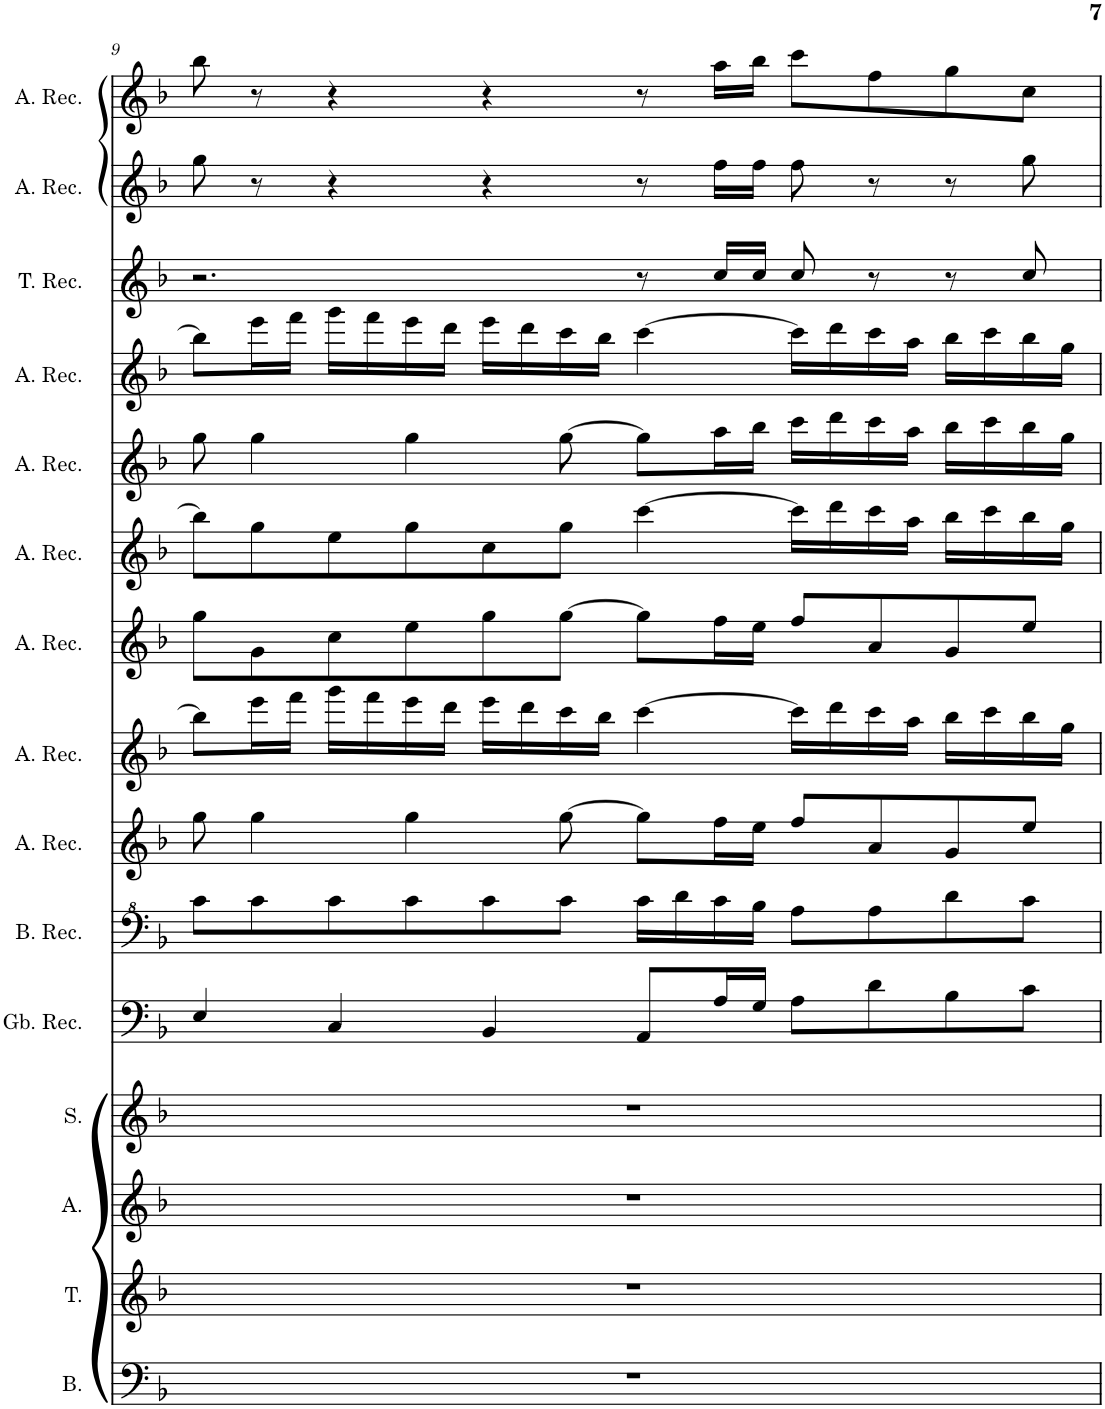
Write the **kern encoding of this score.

**kern	**kern	**kern	**kern	**kern	**kern	**kern	**kern	**kern	**kern	**kern	**kern	**kern	**kern	**kern	**kern
*part16	*part15	*part14	*part13	*part12	*part11	*part10	*part9	*part8	*part7	*part6	*part5	*part4	*part3	*part2	*part1
*staff16	*staff15	*staff14	*staff13	*staff12	*staff11	*staff10	*staff9	*staff8	*staff7	*staff6	*staff5	*staff4	*staff3	*staff2	*staff1
*I"Bass	*I"Tenor	*I"Alto	*I"Soprano	*I"Greatbass Recorder	*I"Bass Recorder	*I"Alto Recorder	*I"Alto Recorder	*I"Alto Recorder	*I"Alto Recorder	*I"Alto Recorder	*I"Alto Recorder	*I"Timpani	*I"Tenor Recorder	*I"Alto Recorder	*I"Alto Recorder
*I'B.	*I'T.	*I'A.	*I'S.	*I'Gb. Rec.	*I'B. Rec.	*I'A. Rec.	*I'A. Rec.	*I'A. Rec.	*I'A. Rec.	*I'A. Rec.	*I'A. Rec.	*I'Timp.	*I'T. Rec.	*I'A. Rec.	*I'A. Rec.
!!LO:PB:g=z
*clefF4	*clefG2	*clefG2	*clefG2	*clefF4	*clefF^4	*clefG2	*clefG2	*clefG2	*clefG2	*clefG2	*clefG2	*clefF4	*clefG2	*clefG2	*clefG2
*k[b-]	*k[b-]	*k[b-]	*k[b-]	*k[b-]	*k[b-]	*k[b-]	*k[b-]	*k[b-]	*k[b-]	*k[b-]	*k[b-]	*k[b-]	*k[b-]	*k[b-]	*k[b-]
*M6/4	*M6/4	*M6/4	*M6/4	*M6/4	*M6/4	*M6/4	*M6/4	*M6/4	*M6/4	*M6/4	*M6/4	*M6/4	*M6/4	*M6/4	*M6/4
=9	=9	=9	=9	=9	=9	=9	=9	=9	=9	=9	=9	=9	=9	=9	=9
!	!	!	!	!	!	!	!	!	!	!	!	!LO:N:vis=2	!	!	!
1.r	1.r	1.r	1.r	4E/	8cc\L	8gg\	8bb-\L]	8gg\L	8bb-\L]	8gg\	8bb-\L]	2.r	2.r	8gg\	8bb-\
.	.	.	.	.	8cc\	4gg\	16eee\L	8g\	8gg\	4gg\	16eee\L	.	.	8r	8r
.	.	.	.	.	.	.	16fff\JJ	.	.	.	16fff\JJ	.	.	.	.
.	.	.	.	4C/	8cc\	.	16ggg\LL	8cc\	8ee\	.	16ggg\LL	.	.	4r	4r
.	.	.	.	.	.	.	16fff\	.	.	.	16fff\	.	.	.	.
.	.	.	.	.	8cc\	4gg\	16eee\	8ee\	8gg\	4gg\	16eee\	.	.	.	.
.	.	.	.	.	.	.	16ddd\JJ	.	.	.	16ddd\JJ	.	.	.	.
.	.	.	.	4BB-/	8cc\	.	16eee\LL	8gg\	8cc\	.	16eee\LL	.	.	4r	4r
.	.	.	.	.	.	.	16ddd\	.	.	.	16ddd\	.	.	.	.
.	.	.	.	.	8cc\J	[8gg\	16ccc\	[8gg\J	8gg\J	[8gg\	16ccc\	.	.	.	.
.	.	.	.	.	.	.	16bb-\JJ	.	.	.	16bb-\JJ	.	.	.	.
.	.	.	.	8AA/L	16cc\LL	8gg\L]	[4ccc\	8gg\L]	[4ccc\	8gg\L]	[4ccc\	8r	8r	8r	8r
.	.	.	.	.	16dd\	.	.	.	.	.	.	.	.	.	.
.	.	.	.	16A/L	16cc\	16ff\L	.	16ff\L	.	16aa\L	.	16F\LL	16cc/LL	16ff\LL	16aa\LL
.	.	.	.	16G/JJ	16b-\JJ	16ee\JJ	.	16ee\JJ	.	16bb-\JJ	.	16F\J	16cc/JJ	16ff\JJ	16bb-\JJ
.	.	.	.	8A\L	8a\L	8ff/L	16ccc\LL]	8ff/L	16ccc\LL]	16ccc\LL	16ccc\LL]	8F\J	8cc/	8ff\	8ccc\L
.	.	.	.	.	.	.	16ddd\	.	16ddd\	16ddd\	16ddd\	.	.	.	.
.	.	.	.	8d\	8a\	8a/	16ccc\	8a/	16ccc\	16ccc\	16ccc\	8r	8r	8r	8ff\
.	.	.	.	.	.	.	16aa\JJ	.	16aa\JJ	16aa\JJ	16aa\JJ	.	.	.	.
.	.	.	.	8B-\	8dd\	8g/	16bb-\LL	8g/	16bb-\LL	16bb-\LL	16bb-\LL	8r	8r	8r	8gg\
.	.	.	.	.	.	.	16ccc\	.	16ccc\	16ccc\	16ccc\	.	.	.	.
.	.	.	.	8c\J	8cc\J	8ee/J	16bb-\	8ee/J	16bb-\	16bb-\	16bb-\	8C	8cc/	8gg\	8cc\J
.	.	.	.	.	.	.	16gg\JJ	.	16gg\JJ	16gg\JJ	16gg\JJ	.	.	.	.
=	=	=	=	=	=	=	=	=	=	=	=	=	=	=	=
*-	*-	*-	*-	*-	*-	*-	*-	*-	*-	*-	*-	*-	*-	*-	*-
